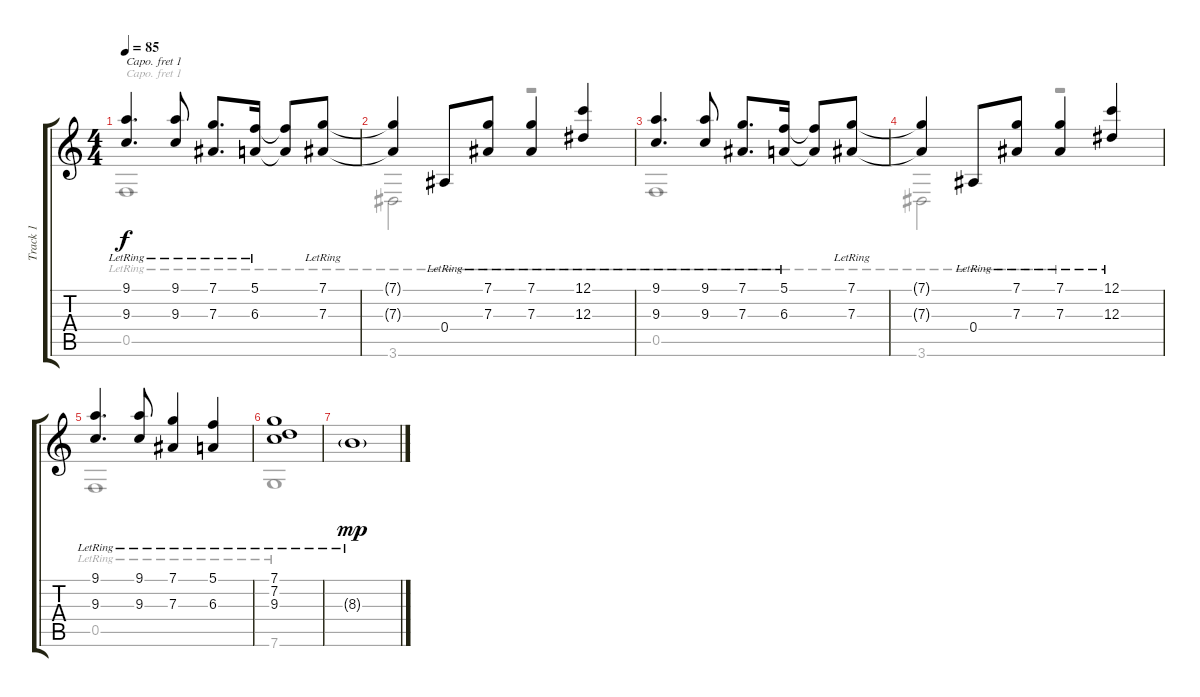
\track ("Track 1" "Track 1") {instrument acousticguitarsteel}
\staff {score tabs}
\capo 1
\tuning (B3 Gb3 D3 A2 E2 B1) {hide}
\voice
\ts (4 4)
\tempo 85
\clef g2
\ks c
(9.1{lr} 9.3{lr}).4{d dy f} (9.1{lr} 9.3{lr}).8 (7.1{lr} 7.3{lr}).8{d} (5.1{lr} 6.3{lr}).16 (5.1{t} 6.3{t}).8 (7.1{lr} 7.3{lr}).8 |
(7.1{t} 7.3{t}).4 0.4{lr}.8 (7.1{lr} 7.3{lr}).8 (7.1{lr} 7.3{lr}).4 (12.1{lr} 12.3{lr}).4 |
(9.1{lr} 9.3{lr}).4{d} (9.1{lr} 9.3{lr}).8 (7.1{lr} 7.3{lr}).8{d} (5.1{lr} 6.3{lr}).16 (5.1{t} 6.3{t}).8 (7.1{lr} 7.3{lr}).8 |
(7.1{t} 7.3{t}).4 0.4{lr}.8 (7.1{lr} 7.3{lr}).8 (7.1{lr} 7.3{lr}).4 (12.1{lr} 12.3{lr}).4 |
(9.1{lr} 9.3{lr}).4{d} (9.1{lr} 9.3{lr}).8 (7.1{lr} 7.3{lr}).4 (5.1{lr} 6.3{lr}).4 |
(7.1{lr} 7.2{lr} 9.3{lr}).1 |
8.3{g lr}.1{dy mp}
\voice
\clef g2
\ottava regular
\simile none
\ks c
0.5{lr}.1{dy f} |
3.6{lr}.2 r.2 |
0.5{lr}.1 |
3.6{lr}.2 r.2 |
0.5{lr}.1 |
7.6{lr}.1 |
